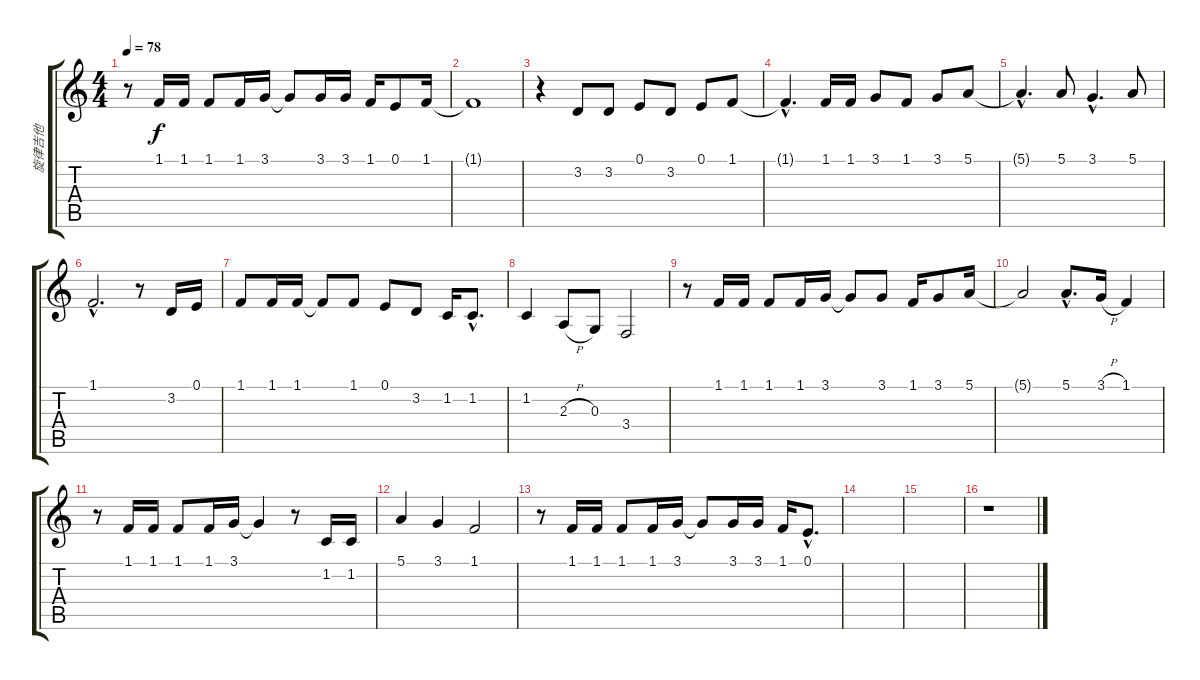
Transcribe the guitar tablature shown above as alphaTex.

\track ("旋律吉他" "旋律吉他") {instrument violin}
\staff {score tabs}
\tuning (E4 B3 G3 D3 A2 E2) {hide}
\ts (4 4)
\tempo 78
\clef g2
\ks c
r.8{dy f} 1.1.16 1.1.16 1.1.8 1.1.16 3.1.16 3.1{t}.8 3.1.16 3.1.16 1.1.16 0.1.8 1.1.16 |
1.1{t}.1 |
r.4 3.2.8 3.2.8 0.1.8 3.2.8 0.1.8 1.1.8 |
1.1{hac t}.4{d} 1.1.16 1.1.16 3.1.8 1.1.8 3.1.8 5.1.8 |
5.1{hac t}.4{d} 5.1.8 3.1{hac}.4{d} 5.1.8 |
1.1{hac}.2{d} r.8 3.2.16 0.1.16 |
1.1.8 1.1.16 1.1.16 1.1{t}.8 1.1.8 0.1.8 3.2.8 1.2.16 1.2{hac}.8{d} |
1.2.4 2.3{h}.8 0.3.8 3.4.2 |
r.8 1.1.16 1.1.16 1.1.8 1.1.16 3.1.16 3.1{t}.8 3.1.8 1.1.16 3.1.8 5.1.16 |
5.1{t}.2 5.1{hac}.8{d} 3.1{h}.16 1.1.4 |
r.8 1.1.16 1.1.16 1.1.8 1.1.16 3.1.16 3.1{t}.4 r.8 1.2.16 1.2.16 |
5.1.4 3.1.4 1.1.2 |
r.8 1.1.16 1.1.16 1.1.8 1.1.16 3.1.16 3.1{t}.8 3.1.16 3.1.16 1.1.16 0.1{hac}.8{d} |
|
|
r.1
